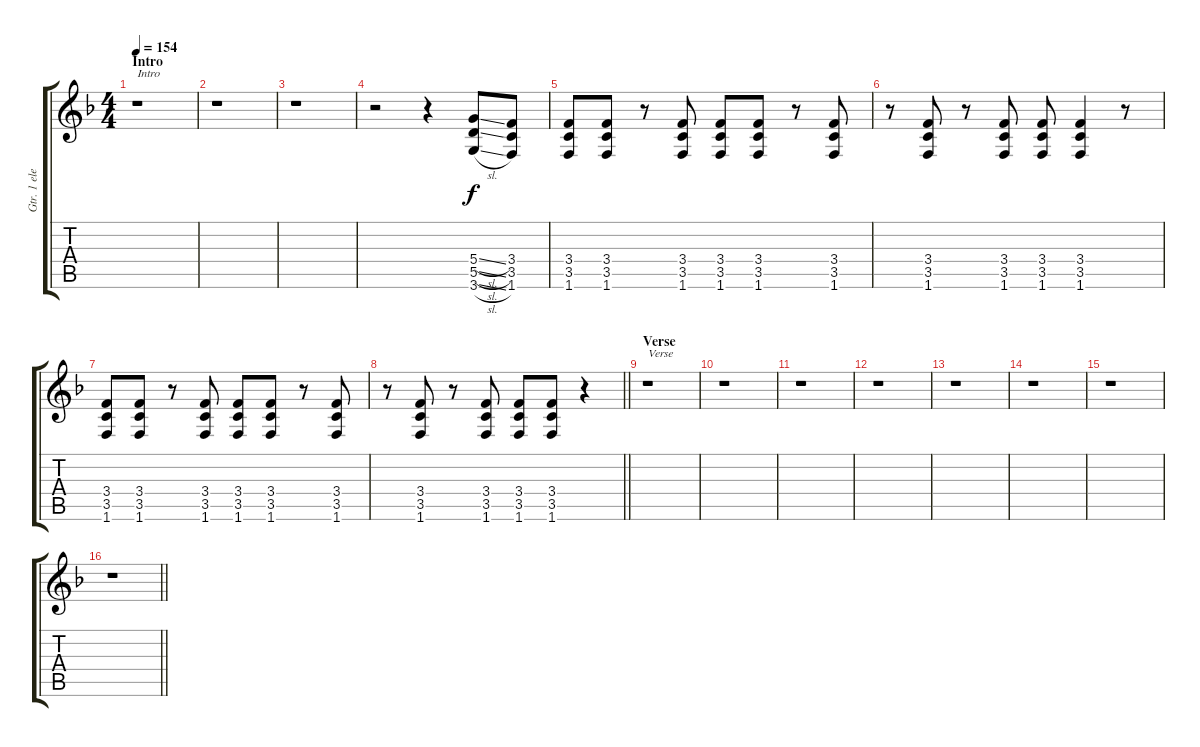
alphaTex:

\track ("Gtr. 1 elec. w/heavy dist." "Gtr. 1 ele") {instrument distortionguitar}
\staff {score tabs}
\tuning (E4 B3 G3 D3 A2 E2) {hide}
\ts (4 4)
\section ("" "Intro")
\tempo 154
\clef g2
\ks f
r.1{txt "Intro" dy f instrument distortionguitar} |
r.1 |
r.1 |
r.2 r.4 (5.4{sl} 5.5{sl} 3.6{sl}).8 (3.4 3.5 1.6).8 |
(3.4 3.5 1.6).8 (3.4 3.5 1.6).8 r.8 (3.4 3.5 1.6).8 (3.4 3.5 1.6).8 (3.4 3.5 1.6).8 r.8 (3.4 3.5 1.6).8 |
r.8 (3.4 3.5 1.6).8 r.8 (3.4 3.5 1.6).8 (3.4 3.5 1.6).8 (3.4 3.5 1.6).4 r.8 |
(3.4 3.5 1.6).8 (3.4 3.5 1.6).8 r.8 (3.4 3.5 1.6).8 (3.4 3.5 1.6).8 (3.4 3.5 1.6).8 r.8 (3.4 3.5 1.6).8 |
\barLineRight lightlight
r.8 (3.4 3.5 1.6).8 r.8 (3.4 3.5 1.6).8 (3.4 3.5 1.6).8 (3.4 3.5 1.6).8 r.4 |
\section ("" "Verse")
r.1{txt "Verse"} |
r.1 |
r.1 |
r.1 |
r.1 |
r.1 |
r.1 |
\barLineRight lightlight
r.1
